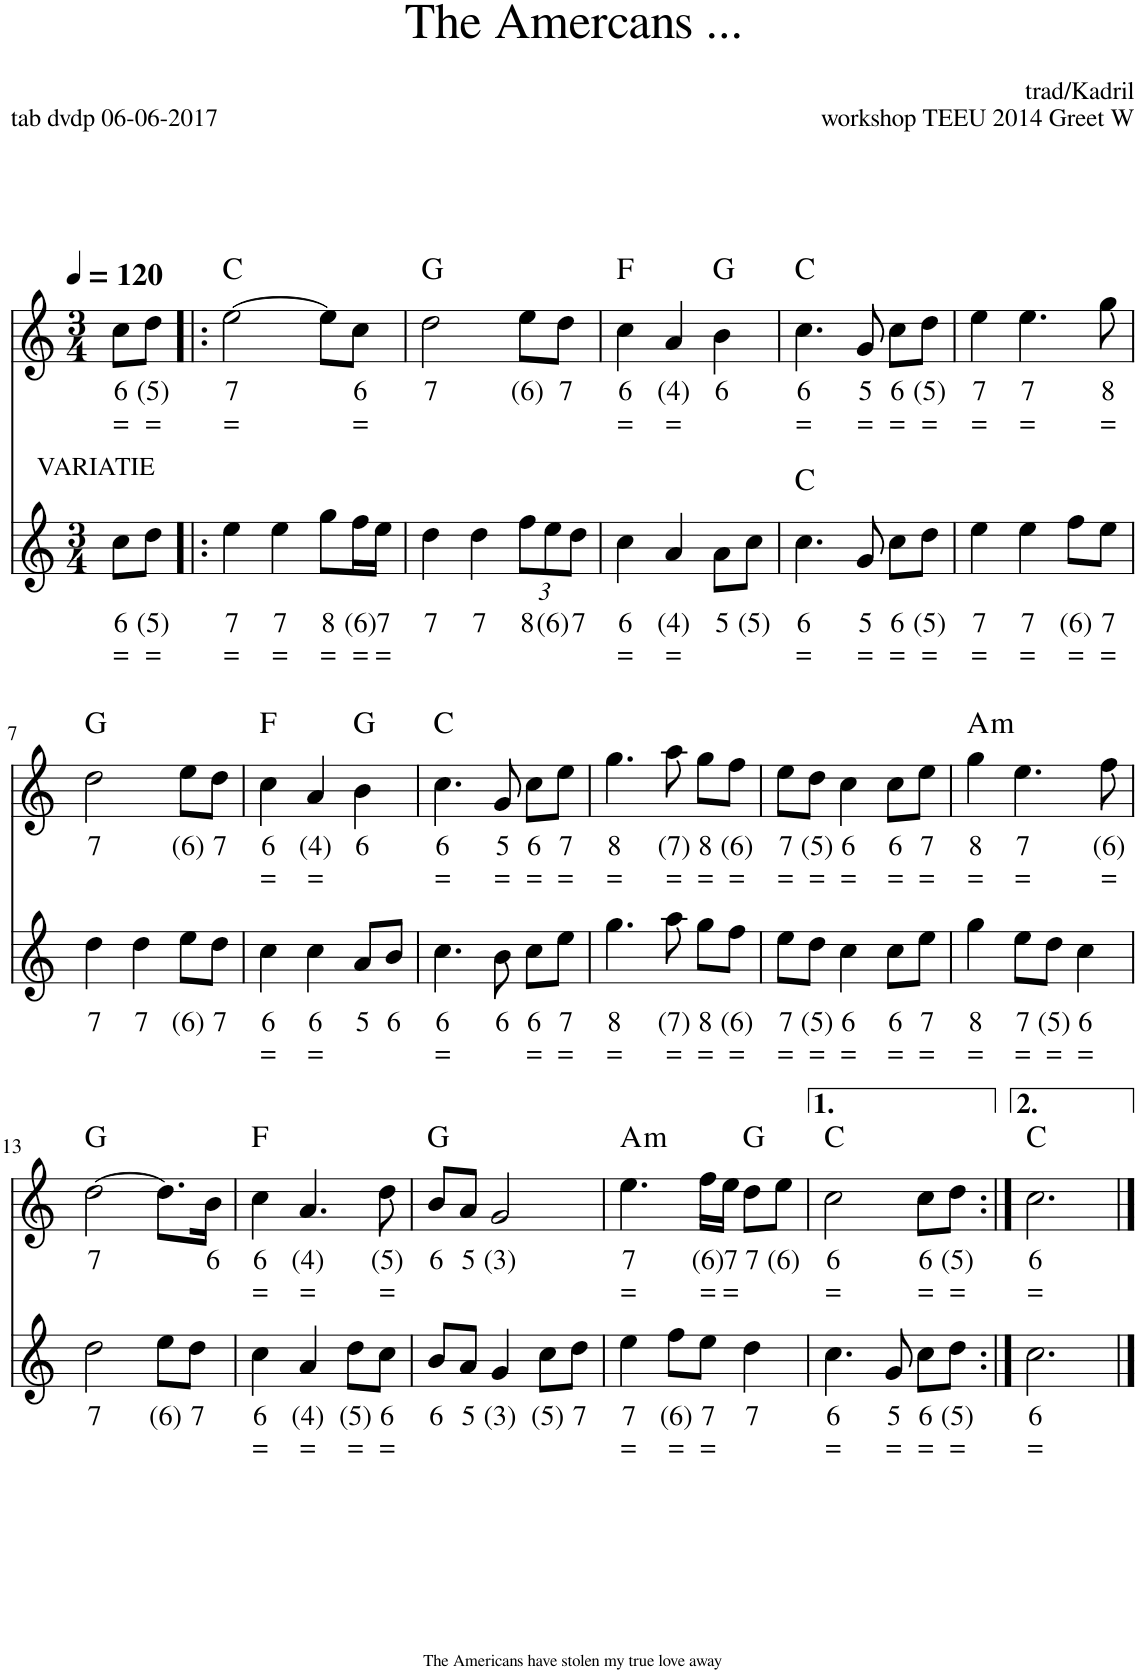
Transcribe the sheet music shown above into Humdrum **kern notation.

**kern	**text	**text	**kern	**text	**text	**harte
*part2	*part2	*part2	*part1	*part1	*part1	*part1
*staff2	*staff2	*staff2	*staff1	*staff1	*staff1	*
*I"Stem	*	*	*I"Stem	*	*	*
*clefG2	*	*	*clefG2	*	*	*
*k[]	*	*	*k[]	*	*	*
*M3/4	*	*	*M3/4	*	*	*
*MM120	*	*	*MM120	*	*	*
=1	=1	=1	=1	=1	=1	=1
!LO:TX:a:t=VARIATIE	!	!	!	!	!	!
!	!LO:LY:b	!LO:LY:b	!	!LO:LY:b	!LO:LY:b	!
8cc\L	6	=	8cc\L	6	=	.
!	!LO:LY:b	!LO:LY:b	!	!LO:LY:b	!LO:LY:b	!
8dd\J	(5)	=	8dd\J	(5)	=	.
=2!|:	=2!|:	=2!|:	=2!|:	=2!|:	=2!|:	=2!|:
!	!LO:LY:b	!LO:LY:b	!	!LO:LY:b	!LO:LY:b	!
4ee\	7	=	[2ee\	7	=	C:maj
!	!LO:LY:b	!LO:LY:b	!	!	!	!
4ee\	7	=	.	.	.	.
!	!LO:LY:b	!LO:LY:b	!	!	!	!
8gg\L	8	=	8ee\L]	.	.	.
!	!LO:LY:b	!LO:LY:b	!	!LO:LY:b	!LO:LY:b	!
16ff\L	(6)	=	8cc\J	6	=	.
!	!LO:LY:b	!LO:LY:b	!	!	!	!
16ee\JJ	7	=	.	.	.	.
=3	=3	=3	=3	=3	=3	=3
!	!LO:LY:b	!	!	!LO:LY:b	!	!
4dd\	7	.	2dd\	7	.	G:maj
!	!LO:LY:b	!	!	!	!	!
4dd\	7	.	.	.	.	.
*Xbrackettup	*	*	*	*	*	*
!	!LO:LY:b	!	!	!LO:LY:b	!	!
12ff\L	8	.	8ee\L	(6)	.	.
!	!LO:LY:b	!	!	!	!	!
12ee\	(6)	.	.	.	.	.
!	!	!	!	!LO:LY:b	!	!
.	.	.	8dd\J	7	.	.
!	!LO:LY:b	!	!	!	!	!
12dd\J	7	.	.	.	.	.
=4	=4	=4	=4	=4	=4	=4
!	!LO:LY:b	!LO:LY:b	!	!LO:LY:b	!LO:LY:b	!
4cc\	6	=	4cc\	6	=	F:maj
!	!LO:LY:b	!LO:LY:b	!	!LO:LY:b	!LO:LY:b	!
4a/	(4)	=	4a/	(4)	=	.
!	!LO:LY:b	!	!	!LO:LY:b	!	!
8a\L	5	.	4b\	6	.	G:maj
!	!LO:LY:b	!	!	!	!	!
8cc\J	(5)	.	.	.	.	.
=5	=5	=5	=5	=5	=5	=5
!	!LO:LY:b	!LO:LY:b	!	!LO:LY:b	!LO:LY:b	!
4.cc\	6	=	4.cc\	6	=	C:maj
!	!LO:LY:b	!LO:LY:b	!	!LO:LY:b	!LO:LY:b	!
8g/	5	=	8g/	5	=	.
!	!LO:LY:b	!LO:LY:b	!	!LO:LY:b	!LO:LY:b	!
8cc\L	6	=	8cc\L	6	=	.
!	!LO:LY:b	!LO:LY:b	!	!LO:LY:b	!LO:LY:b	!
8dd\J	(5)	=	8dd\J	(5)	=	.
=6	=6	=6	=6	=6	=6	=6
!	!LO:LY:b	!LO:LY:b	!	!LO:LY:b	!LO:LY:b	!
4ee\	7	=	4ee\	7	=	.
!	!LO:LY:b	!LO:LY:b	!	!LO:LY:b	!LO:LY:b	!
4ee\	7	=	4.ee\	7	=	.
!	!LO:LY:b	!LO:LY:b	!	!	!	!
8ff\L	(6)	=	.	.	.	.
!	!LO:LY:b	!LO:LY:b	!	!LO:LY:b	!LO:LY:b	!
8ee\J	7	=	8gg\	8	=	.
!!LO:LB:g=z
=7	=7	=7	=7	=7	=7	=7
!	!LO:LY:b	!	!	!LO:LY:b	!	!
4dd\	7	.	2dd\	7	.	G:maj
!	!LO:LY:b	!	!	!	!	!
4dd\	7	.	.	.	.	.
!	!LO:LY:b	!	!	!LO:LY:b	!	!
8ee\L	(6)	.	8ee\L	(6)	.	.
!	!LO:LY:b	!	!	!LO:LY:b	!	!
8dd\J	7	.	8dd\J	7	.	.
=8	=8	=8	=8	=8	=8	=8
!	!LO:LY:b	!LO:LY:b	!	!LO:LY:b	!LO:LY:b	!
4cc\	6	=	4cc\	6	=	F:maj
!	!LO:LY:b	!LO:LY:b	!	!LO:LY:b	!LO:LY:b	!
4cc\	6	=	4a/	(4)	=	.
!	!LO:LY:b	!	!	!LO:LY:b	!	!
8a/L	5	.	4b\	6	.	G:maj
!	!LO:LY:b	!	!	!	!	!
8b/J	6	.	.	.	.	.
=9	=9	=9	=9	=9	=9	=9
!	!LO:LY:b	!LO:LY:b	!	!LO:LY:b	!LO:LY:b	!
4.cc\	6	=	4.cc\	6	=	C:maj
!	!LO:LY:b	!	!	!LO:LY:b	!LO:LY:b	!
8b\	6	.	8g/	5	=	.
!	!LO:LY:b	!LO:LY:b	!	!LO:LY:b	!LO:LY:b	!
8cc\L	6	=	8cc\L	6	=	.
!	!LO:LY:b	!LO:LY:b	!	!LO:LY:b	!LO:LY:b	!
8ee\J	7	=	8ee\J	7	=	.
=10	=10	=10	=10	=10	=10	=10
!	!LO:LY:b	!LO:LY:b	!	!LO:LY:b	!LO:LY:b	!
4.gg\	8	=	4.gg\	8	=	.
!	!LO:LY:b	!LO:LY:b	!	!LO:LY:b	!LO:LY:b	!
8aa\	(7)	=	8aa\	(7)	=	.
!	!LO:LY:b	!LO:LY:b	!	!LO:LY:b	!LO:LY:b	!
8gg\L	8	=	8gg\L	8	=	.
!	!LO:LY:b	!LO:LY:b	!	!LO:LY:b	!LO:LY:b	!
8ff\J	(6)	=	8ff\J	(6)	=	.
=11	=11	=11	=11	=11	=11	=11
!	!LO:LY:b	!LO:LY:b	!	!LO:LY:b	!LO:LY:b	!
8ee\L	7	=	8ee\L	7	=	.
!	!LO:LY:b	!LO:LY:b	!	!LO:LY:b	!LO:LY:b	!
8dd\J	(5)	=	8dd\J	(5)	=	.
!	!LO:LY:b	!LO:LY:b	!	!LO:LY:b	!LO:LY:b	!
4cc\	6	=	4cc\	6	=	.
!	!LO:LY:b	!LO:LY:b	!	!LO:LY:b	!LO:LY:b	!
8cc\L	6	=	8cc\L	6	=	.
!	!LO:LY:b	!LO:LY:b	!	!LO:LY:b	!LO:LY:b	!
8ee\J	7	=	8ee\J	7	=	.
=12	=12	=12	=12	=12	=12	=12
!	!LO:LY:b	!LO:LY:b	!	!LO:LY:b	!LO:LY:b	!LO:H:kt=m
4gg\	8	=	4gg\	8	=	A:min
!	!LO:LY:b	!LO:LY:b	!	!LO:LY:b	!LO:LY:b	!
8ee\L	7	=	4.ee\	7	=	.
!	!LO:LY:b	!LO:LY:b	!	!	!	!
8dd\J	(5)	=	.	.	.	.
!	!LO:LY:b	!LO:LY:b	!	!	!	!
4cc\	6	=	.	.	.	.
!	!	!	!	!LO:LY:b	!LO:LY:b	!
.	.	.	8ff\	(6)	=	.
!!LO:LB:g=z
=13	=13	=13	=13	=13	=13	=13
!	!LO:LY:b	!	!	!LO:LY:b	!	!
2dd\	7	.	[2dd\	7	.	G:maj
!	!LO:LY:b	!	!	!	!	!
8ee\L	(6)	.	8.dd\L]	.	.	.
!	!LO:LY:b	!	!	!	!	!
8dd\J	7	.	.	.	.	.
!	!	!	!	!LO:LY:b	!	!
.	.	.	16b\Jk	6	.	.
=14	=14	=14	=14	=14	=14	=14
!	!LO:LY:b	!LO:LY:b	!	!LO:LY:b	!LO:LY:b	!
4cc\	6	=	4cc\	6	=	F:maj
!	!LO:LY:b	!LO:LY:b	!	!LO:LY:b	!LO:LY:b	!
4a/	(4)	=	4.a/	(4)	=	.
!	!LO:LY:b	!LO:LY:b	!	!	!	!
8dd\L	(5)	=	.	.	.	.
!	!LO:LY:b	!LO:LY:b	!	!LO:LY:b	!LO:LY:b	!
8cc\J	6	=	8dd\	(5)	=	.
=15	=15	=15	=15	=15	=15	=15
!	!LO:LY:b	!	!	!LO:LY:b	!	!
8b/L	6	.	8b/L	6	.	G:maj
!	!LO:LY:b	!	!	!LO:LY:b	!	!
8a/J	5	.	8a/J	5	.	.
!	!LO:LY:b	!	!	!LO:LY:b	!	!
4g/	(3)	.	2g/	(3)	.	.
!	!LO:LY:b	!	!	!	!	!
8cc\L	(5)	.	.	.	.	.
!	!LO:LY:b	!	!	!	!	!
8dd\J	7	.	.	.	.	.
=16	=16	=16	=16	=16	=16	=16
!	!LO:LY:b	!LO:LY:b	!	!LO:LY:b	!LO:LY:b	!LO:H:kt=m
4ee\	7	=	4.ee\	7	=	A:min
!	!LO:LY:b	!LO:LY:b	!	!	!	!
8ff\L	(6)	=	.	.	.	.
!	!LO:LY:b	!LO:LY:b	!	!LO:LY:b	!LO:LY:b	!
8ee\J	7	=	16ff\LL	(6)	=	.
!	!	!	!	!LO:LY:b	!LO:LY:b	!
.	.	.	16ee\JJ	7	=	.
!	!LO:LY:b	!	!	!LO:LY:b	!	!
4dd\	7	.	8dd\L	7	.	G:maj
!	!	!	!	!LO:LY:b	!	!
.	.	.	8ee\J	(6)	.	.
=17	=17	=17	=17	=17	=17	=17
!	!LO:LY:b	!LO:LY:b	!	!LO:LY:b	!LO:LY:b	!
4.cc\	6	=	2cc\	6	=	C:maj
!	!LO:LY:b	!LO:LY:b	!	!	!	!
8g/	5	=	.	.	.	.
!	!LO:LY:b	!LO:LY:b	!	!LO:LY:b	!LO:LY:b	!
8cc\L	6	=	8cc\L	6	=	.
!	!LO:LY:b	!LO:LY:b	!	!LO:LY:b	!LO:LY:b	!
8dd\J	(5)	=	8dd\J	(5)	=	.
=18:|!	=18:|!	=18:|!	=18:|!	=18:|!	=18:|!	=18:|!
!	!LO:LY:b	!LO:LY:b	!	!LO:LY:b	!LO:LY:b	!
2.cc\	6	=	2.cc\	6	=	C:maj
==	==	==	==	==	==	==
*-	*-	*-	*-	*-	*-	*-
